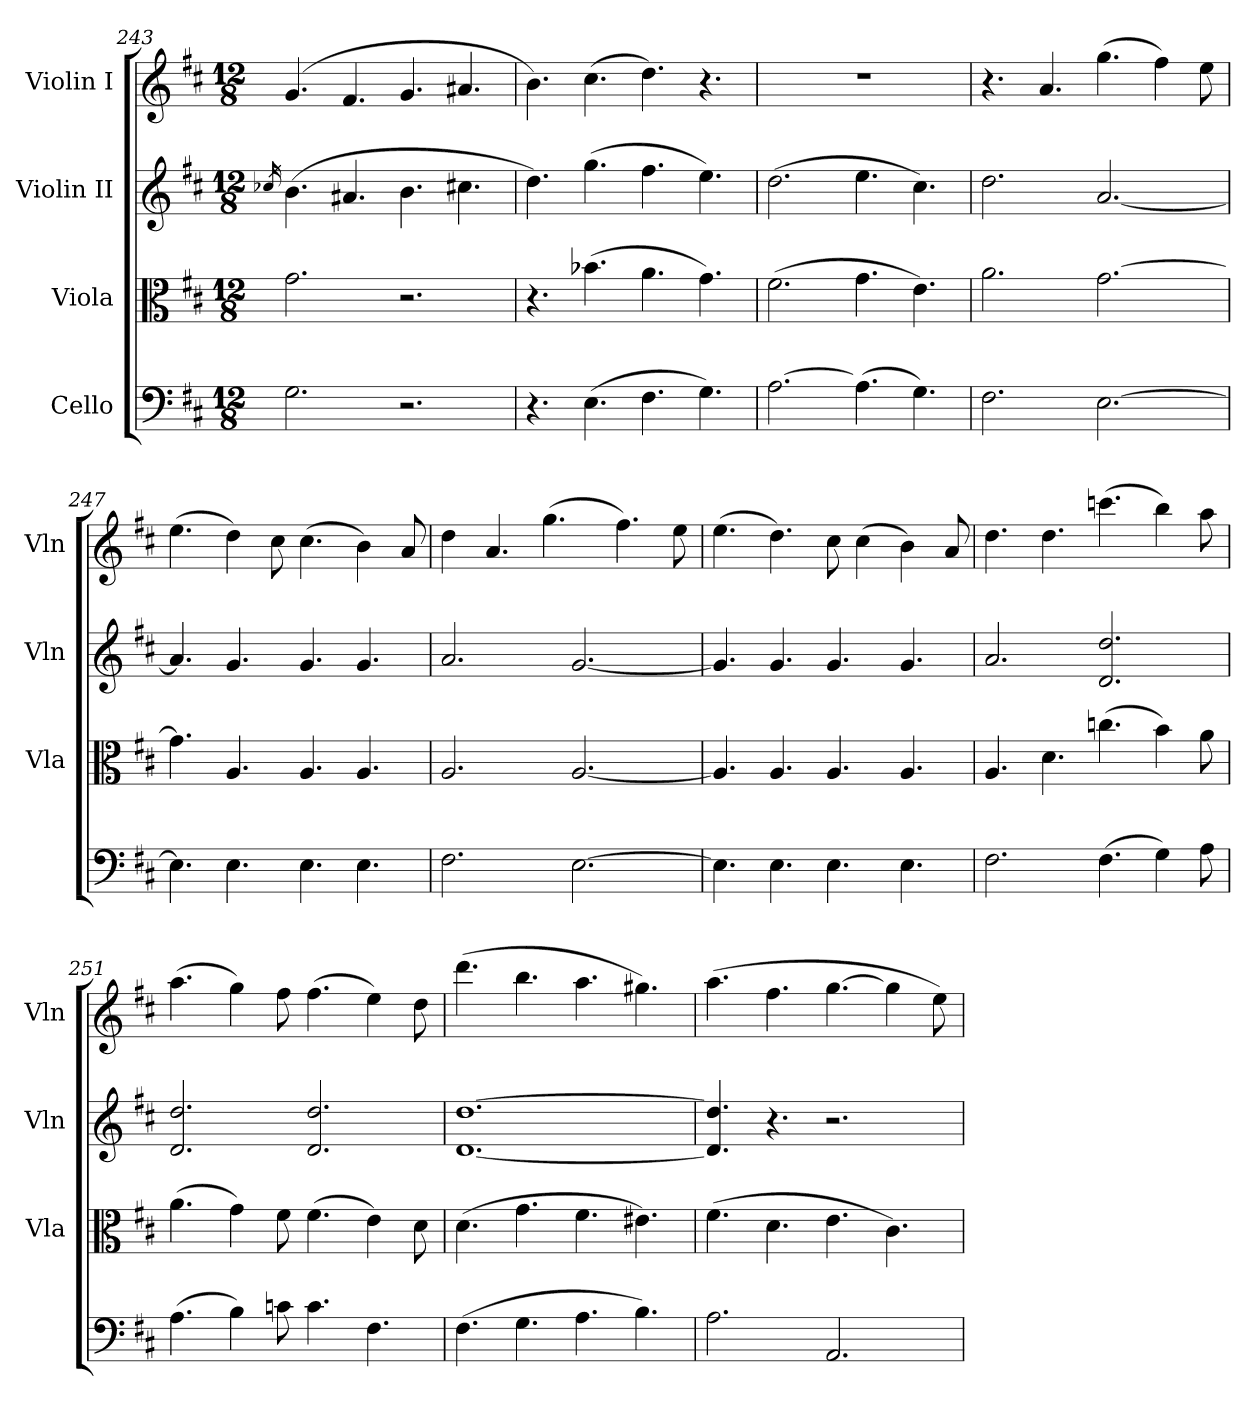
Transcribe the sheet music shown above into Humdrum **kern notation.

**kern	**kern	**kern	**kern
*part4	*part3	*part2	*part1
*staff4	*staff3	*staff2	*staff1
*I"Cello	*I"Viola	*I"Violin II	*I"Violin I
*	*I'Vla	*I'Vln	*I'Vln
*clefF4	*clefC3	*clefG2	*clefG2
*k[f#c#]	*k[f#c#]	*k[f#c#]	*k[f#c#]
*M12/8	*M12/8	*M12/8	*M12/8
=243	=243	=243	=243
.	.	16qcc-X/	.
2.G\	2.g\	(>4.b\	(<4.g/
.	.	4.a#X/	4.f#/
2.r	2.r	4.b\	4.g/
.	.	4.cc#X\	4.a#X/
=244	=244	=244	=244
4.r	4.r	4.dd\)	4.b\)
(>4.E\	(>4.b-X\	(>4.gg\	(>4.cc#\
4.F#\	4.a\	4.ff#\	4.dd\)
4.G\)	4.g\)	4.ee\)	4.r
=245	=245	=245	=245
[2.A\	(>2.f#\	(>2.dd\	1.r
(>4.A\]	4.g\	4.ee\	.
4.G\)	4.e\)	4.cc#\)	.
=246	=246	=246	=246
2.F#\	2.a\	2.dd\	4.r
.	.	.	4.a/
[2.E\	[2.g\	[2.a/	(>4.gg\
.	.	.	4ff#\)
.	.	.	8ee\
=247	=247	=247	=247
4.E\]	4.g\]	4.a/]	(>4.ee\
4.E\	4.A/	4.g/	4dd\)
.	.	.	8cc#\
4.E\	4.A/	4.g/	(>4.cc#\
4.E\	4.A/	4.g/	4b\)
.	.	.	8a/
=248	=248	=248	=248
2.F#\	2.A/	2.a/	4dd\
.	.	.	4.a/
.	.	.	(>4.gg\
[2.E\	[2.A/	[2.g/	.
.	.	.	4.ff#\)
.	.	.	8ee\
=249	=249	=249	=249
4.E\]	4.A/]	4.g/]	(>4.ee\
4.E\	4.A/	4.g/	4.dd\)
4.E\	4.A/	4.g/	8cc#\
.	.	.	(>4cc#\
4.E\	4.A/	4.g/	4b\)
.	.	.	8a/
=250	=250	=250	=250
2.F#\	4.A/	2.a/	4.dd\
.	4.d\	.	4.dd\
(>4.F#\	(>4.ccn\	2.d/ 2.dd/	(>4.cccn\
4G\)	4b\)	.	4bb\)
8A\	8a\	.	8aa\
=251	=251	=251	=251
(>4.A\	(>4.a\	2.d/ 2.dd/	(>4.aa\
4B\)	4g\)	.	4gg\)
8cn\	8f#\	.	8ff#\
4.c\	(>4.f#\	2.d/ 2.dd/	(>4.ff#\
4.F#\	4e\)	.	4ee\)
.	8d\	.	8dd\
!!LO:PB:g=z
=252	=252	=252	=252
(>4.F#\	(>4.d\	[1.d [1.dd	(>4.ddd\
4.G\	4.g\	.	4.bb\
4.A\	4.f#\	.	4.aa\
4.B\)	4.e#X\)	.	4.gg#X\)
=253	=253	=253	=253
2.A\	(>4.f#\	4.d/] 4.dd/]	(>4.aa\
.	4.d\	4.r	4.ff#\
2.AA/	4.e\	2.r	[4.gg\
.	4.c#\)	.	4gg\]
.	.	.	8ee\)
=	=	=	=
*-	*-	*-	*-
